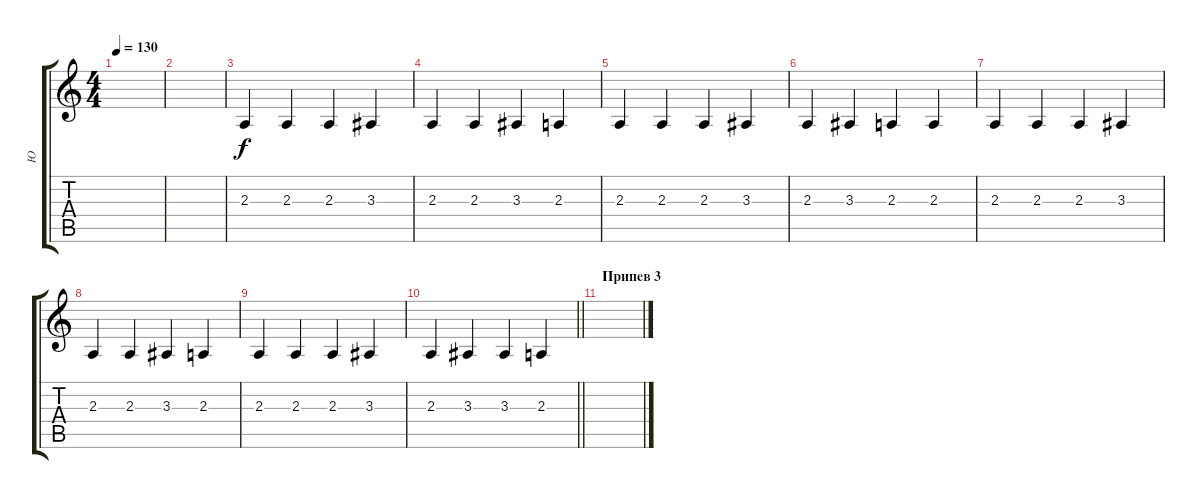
\track ("Ю" "Ю") {instrument lead1square}
\staff {score tabs}
\tuning (E4 B3 G3 D3 A2 E2) {hide}
\ts (4 4)
\tempo 130
\clef g2
\ks c
|
|
2.3.4 2.3.4 2.3.4 3.3.4 |
2.3.4 2.3.4 3.3.4 2.3.4 |
2.3.4 2.3.4 2.3.4 3.3.4 |
2.3.4 3.3.4 2.3.4 2.3.4 |
2.3.4 2.3.4 2.3.4 3.3.4 |
2.3.4 2.3.4 3.3.4 2.3.4 |
2.3.4 2.3.4 2.3.4 3.3.4 |
\barLineRight lightlight
2.3.4 3.3.4 3.3.4 2.3.4 |
\section ("" "Припев 3")
